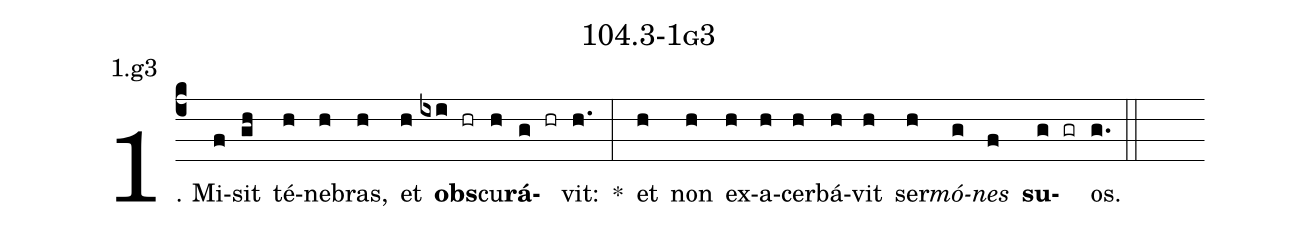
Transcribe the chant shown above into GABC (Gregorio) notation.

name: 104.3-1g3;
annotation: 1.g3;
%%
(c4)1. Mi(f)sit(gh) té(h)ne(h)bras,(h) et(h) <b>obs</b>(ixi hr)cu(h)<b>rá</b>(g hr)vit:(h.) *(:) et(h) non(h) ex(h)a(h)cer(h)bá(h)vit(h) ser(h)<i>mó</i>(g)<i>nes</i>(f) <b>su</b>(g gr)os.(g.) (::)


%E(h) u(h) o(g) u(f) a(g) e.(g.) (::)
